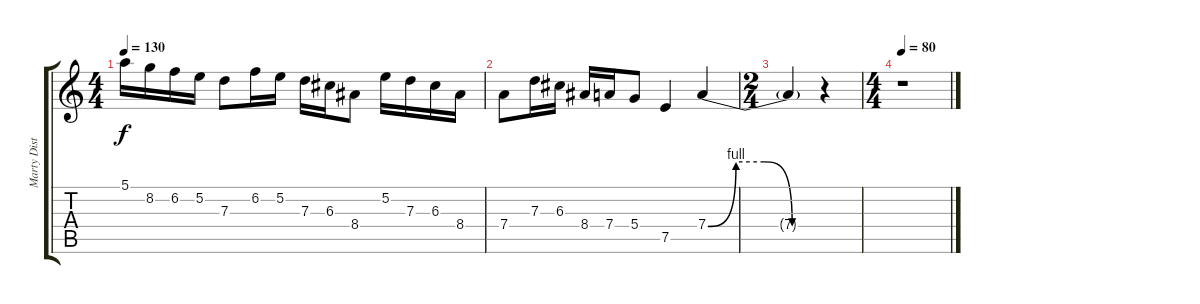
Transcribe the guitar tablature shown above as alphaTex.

\track ("Marty Distorsion" "Marty Dist") {instrument distortionguitar}
\staff {score tabs}
\tuning (E4 B3 G3 D3 A2 E2) {hide}
\ts (4 4)
\tempo 130
\clef g2
\ks c
5.1.16{dy f} 8.2.16 6.2.16 5.2.16 7.3.8 6.2.16 5.2.16 7.3.16 6.3.16 8.4.8 5.2.16 7.3.16 6.3.16 8.4.16 |
7.4.8 7.3.16 6.3.16 8.4.16 7.4.16 5.4.8 7.5.4 7.4{be (custom 0 0 15 4 30 4 45 0 60 0)}.4 |
\ts (2 4)
7.4{t}.4 r.4 |
\ts (4 4)
\tempo 80
r.1
